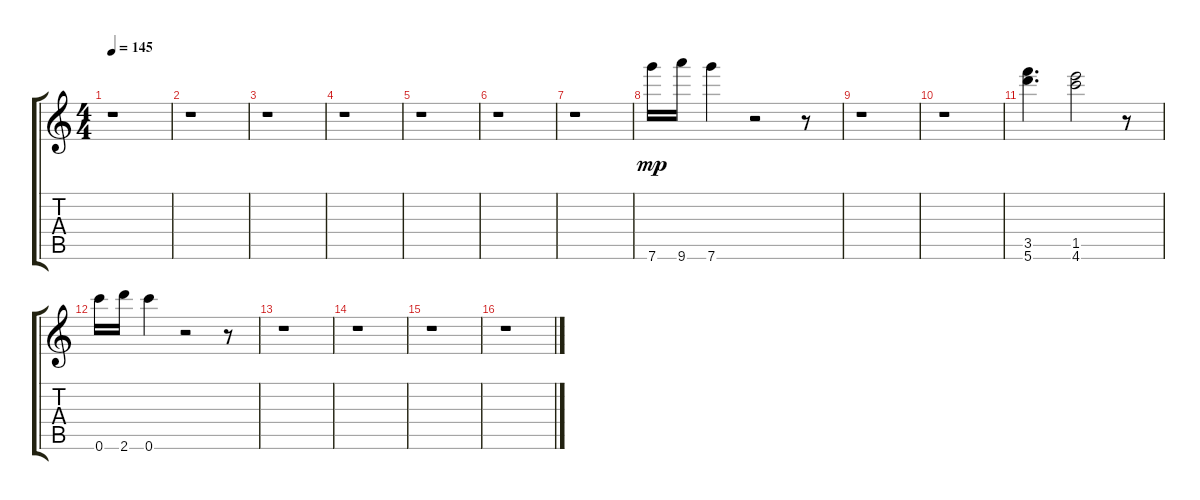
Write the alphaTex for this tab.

\track "" {instrument piccolo}
\staff {score tabs}
\tuning (G5 Ab5 A5 Bb5 B5 C6) {hide}
\ts (4 4)
\tempo 145
\clef g2
\ks c
r.1{dy mp} |
r.1 |
r.1 |
r.1 |
r.1 |
r.1 |
r.1 |
7.6.16 9.6.16 7.6.4 r.2 r.8 |
r.1 |
r.1 |
(3.5 5.6).4{d} (1.5 4.6).2 r.8 |
0.6.16 2.6.16 0.6.4 r.2 r.8 |
r.1 |
r.1 |
r.1 |
r.1
